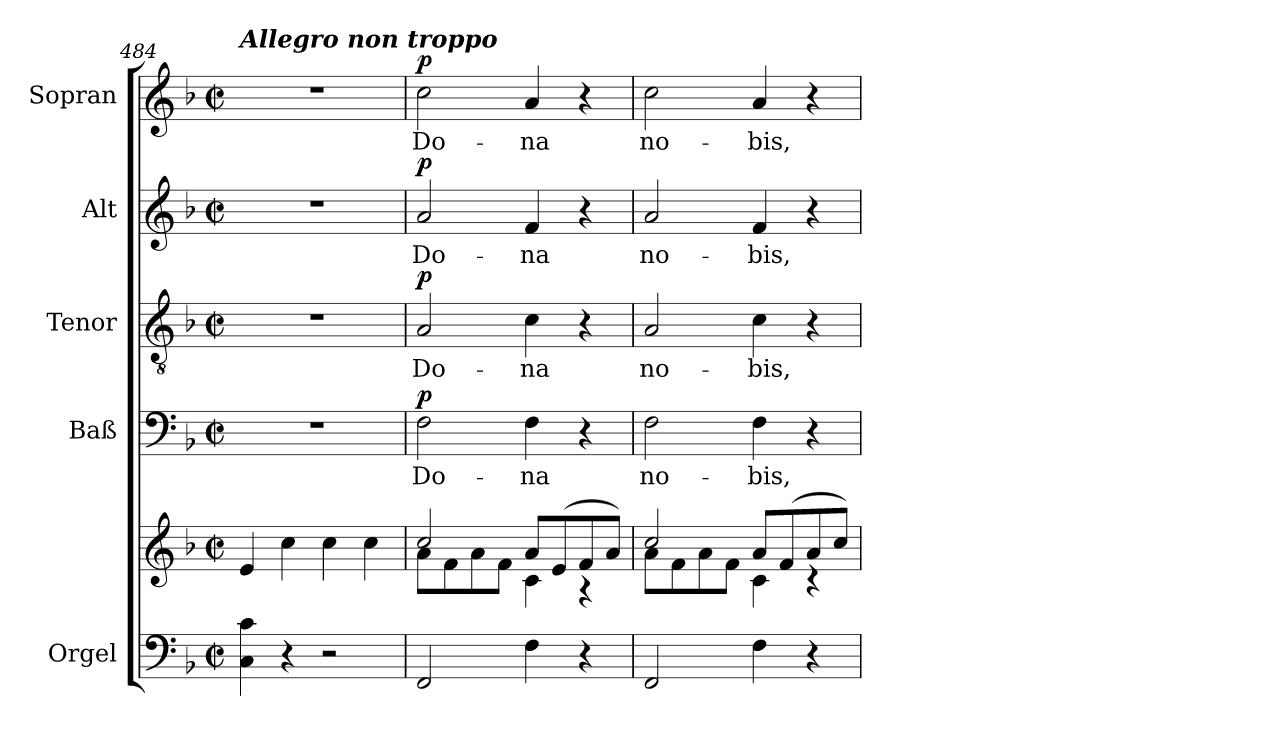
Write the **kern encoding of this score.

**kern	**kern	**kern	**text	**dynam	**kern	**text	**dynam	**kern	**text	**dynam	**kern	**text	**dynam
*part5	*part5	*part4	*part4	*part4	*part3	*part3	*part3	*part2	*part2	*part2	*part1	*part1	*part1
*staff6	*staff5	*staff4	*staff4	*staff4	*staff3	*staff3	*staff3	*staff2	*staff2	*staff2	*staff1	*staff1	*staff1
*I"Orgel	*	*I"Baß	*	*	*I"Tenor	*	*	*I"Alt	*	*	*I"Sopran	*	*
*I'Org.	*	*	*	*	*	*	*	*	*	*	*	*	*
!!LO:LB:g=z
*clefF4	*clefG2	*clefF4	*	*	*clefGv2	*	*	*clefG2	*	*	*clefG2	*	*
*k[b-]	*k[b-]	*k[b-]	*	*	*k[b-]	*	*	*k[b-]	*	*	*k[b-]	*	*
*F:	*F:	*F:	*	*	*F:	*	*	*F:	*	*	*F:	*	*
*M2/2	*M2/2	*M2/2	*	*	*M2/2	*	*	*M2/2	*	*	*M2/2	*	*
*met(c|)	*met(c|)	*met(c|)	*	*	*met(c|)	*	*	*met(c|)	*	*	*met(c|)	*	*
=484	=484	=484	=484	=484	=484	=484	=484	=484	=484	=484	=484	=484	=484
!	!	!	!	!	!	!	!	!	!	!	!LO:TX:a:Bi:t=Allegro non troppo	!	!
4C\ 4c\	4e/	1r	.	.	1r	.	.	1r	.	.	1r	.	.
4r	4cc\	.	.	.	.	.	.	.	.	.	.	.	.
2r	4cc\	.	.	.	.	.	.	.	.	.	.	.	.
.	4cc\	.	.	.	.	.	.	.	.	.	.	.	.
=485	=485	=485	=485	=485	=485	=485	=485	=485	=485	=485	=485	=485	=485
*	*^	*	*	*	*	*	*	*	*	*	*	*	*
!	!	!	!	!LO:LY:b	!LO:DY:a	!	!LO:LY:b	!LO:DY:a	!	!LO:LY:b	!LO:DY:a	!	!LO:LY:b	!LO:DY:a
2FF/	2cc/	8a\L	2F\	Do-	p	2A/	Do-	p	2a/	Do-	p	2cc\	Do-	p
.	.	8f\	.	.	.	.	.	.	.	.	.	.	.	.
.	.	8a\	.	.	.	.	.	.	.	.	.	.	.	.
.	.	8f\J	.	.	.	.	.	.	.	.	.	.	.	.
!	!	!	!	!LO:LY:b	!	!	!LO:LY:b	!	!	!LO:LY:b	!	!	!LO:LY:b	!
4F\	8a/L	4c\	4F\	-na	.	4c\	-na	.	4f/	-na	.	4a/	-na	.
.	(>8e/	.	.	.	.	.	.	.	.	.	.	.	.	.
4r	8f/	4rA	4r	.	.	4r	.	.	4r	.	.	4r	.	.
.	8a/J)	.	.	.	.	.	.	.	.	.	.	.	.	.
=486	=486	=486	=486	=486	=486	=486	=486	=486	=486	=486	=486	=486	=486	=486
!	!	!	!	!LO:LY:b	!	!	!LO:LY:b	!	!	!LO:LY:b	!	!	!LO:LY:b	!
2FF/	2cc/	8a\L	2F\	no-	.	2A/	no-	.	2a/	no-	.	2cc\	no-	.
.	.	8f\	.	.	.	.	.	.	.	.	.	.	.	.
.	.	8a\	.	.	.	.	.	.	.	.	.	.	.	.
.	.	8f\J	.	.	.	.	.	.	.	.	.	.	.	.
!	!	!	!	!LO:LY:b	!	!	!LO:LY:b	!	!	!LO:LY:b	!	!	!LO:LY:b	!
4F\	8a/L	4c\	4F\	-bis,	.	4c\	-bis,	.	4f/	-bis,	.	4a/	-bis,	.
.	(>8f/	.	.	.	.	.	.	.	.	.	.	.	.	.
4r	8a/	4rc	4r	.	.	4r	.	.	4r	.	.	4r	.	.
.	8cc/J)	.	.	.	.	.	.	.	.	.	.	.	.	.
*	*v	*v	*	*	*	*	*	*	*	*	*	*	*	*
=	=	=	=	=	=	=	=	=	=	=	=	=	=
*-	*-	*-	*-	*-	*-	*-	*-	*-	*-	*-	*-	*-	*-
